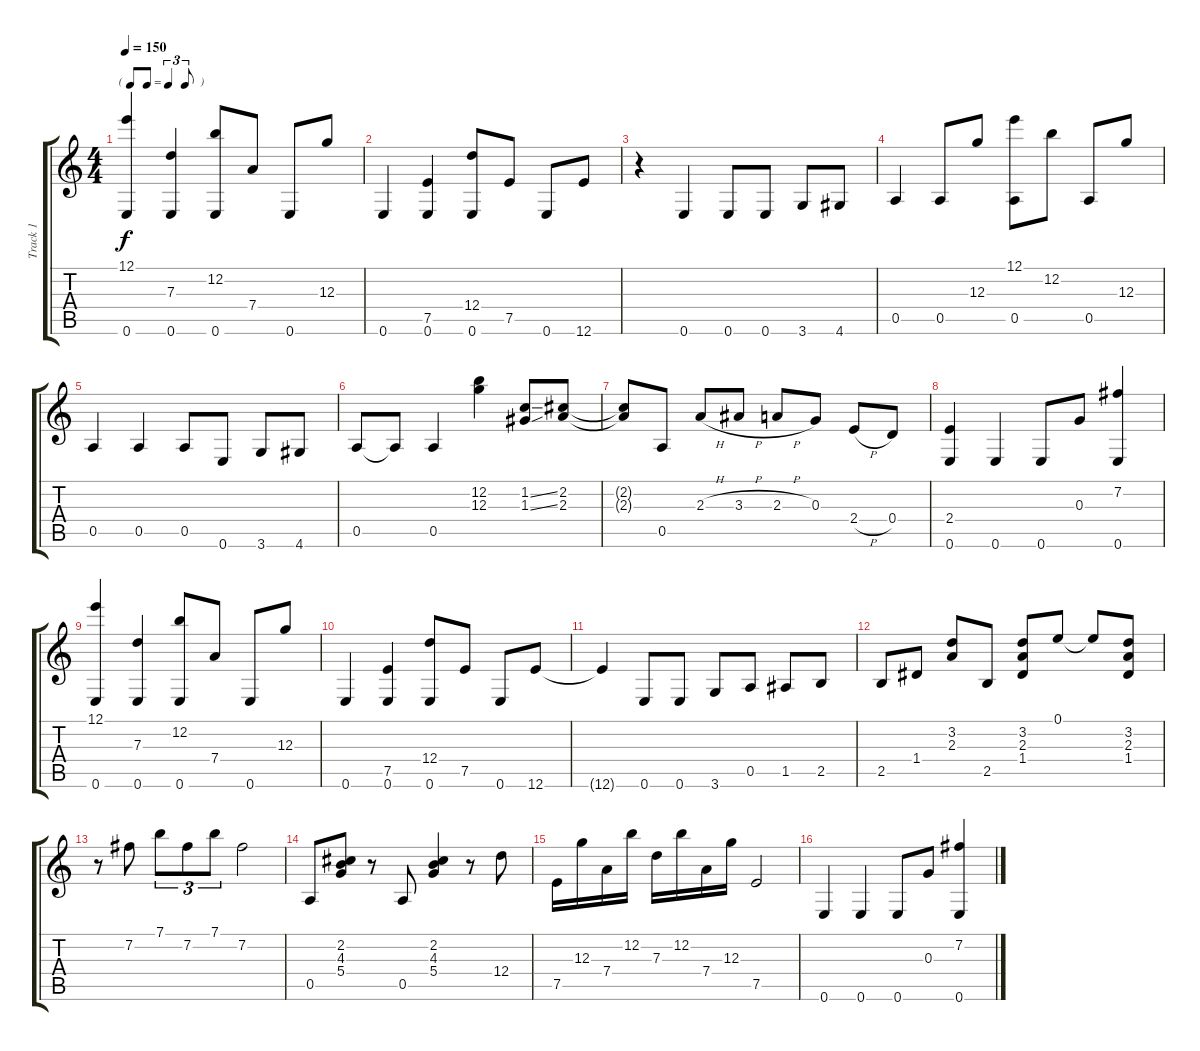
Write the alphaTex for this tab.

\track ("Track 1" "Track 1") {instrument acousticguitarnylon}
\staff {score tabs}
\tuning (E4 B3 G3 D3 A2 E2) {hide}
\ts (4 4)
\tf triplet8th
\tempo 150
\clef g2
\ks c
(12.1 0.6).4{dy f} (7.3 0.6).4 (12.2 0.6).8 7.4.8 0.6.8 12.3.8 |
0.6.4 (7.5 0.6).4 (12.4 0.6).8 7.5.8 0.6.8 12.6.8 |
r.4 0.6.4 0.6.8 0.6.8 3.6.8 4.6.8 |
0.5.4 0.5.8 12.3.8 (12.1 0.5).8 12.2.8 0.5.8 12.3.8 |
0.5.4 0.5.4 0.5.8 0.6.8 3.6.8 4.6.8 |
0.5.8 0.5{t}.8 0.5.4 (12.2 12.3).4 (1.2{ss} 1.3{ss}).8 (2.2 2.3).8 |
(2.2{t} 2.3{t}).8 0.5.8 2.3{h}.8 3.3{h}.8 2.3{h}.8 0.3.8 2.4{h}.8 0.4.8 |
(2.4 0.6).4 0.6.4 0.6.8 0.3.8 (7.2 0.6).4 |
(12.1 0.6).4 (7.3 0.6).4 (12.2 0.6).8 7.4.8 0.6.8 12.3.8 |
0.6.4 (7.5 0.6).4 (12.4 0.6).8 7.5.8 0.6.8 12.6.8 |
12.6{t}.4 0.6.8 0.6.8 3.6.8 0.5.8 1.5.8 2.5.8 |
2.5.8 1.4.8 (3.2 2.3).8 2.5.8 (3.2 2.3 1.4).8 0.1.8 0.1{t}.8 (3.2 2.3 1.4).8 |
r.8 7.2.8 7.1.8{tu (3 2)} 7.2.8{tu (3 2)} 7.1.8{tu (3 2)} 7.2.2 |
0.5.8 (2.2 4.3 5.4).8 r.8 0.5.8 (2.2 4.3 5.4).4 r.8 12.4.8 |
7.5.16 12.3.16 7.4.16 12.2.16 7.3.16 12.2.16 7.4.16 12.3.16 7.5.2 |
0.6.4 0.6.4 0.6.8 0.3.8 (7.2 0.6).4
